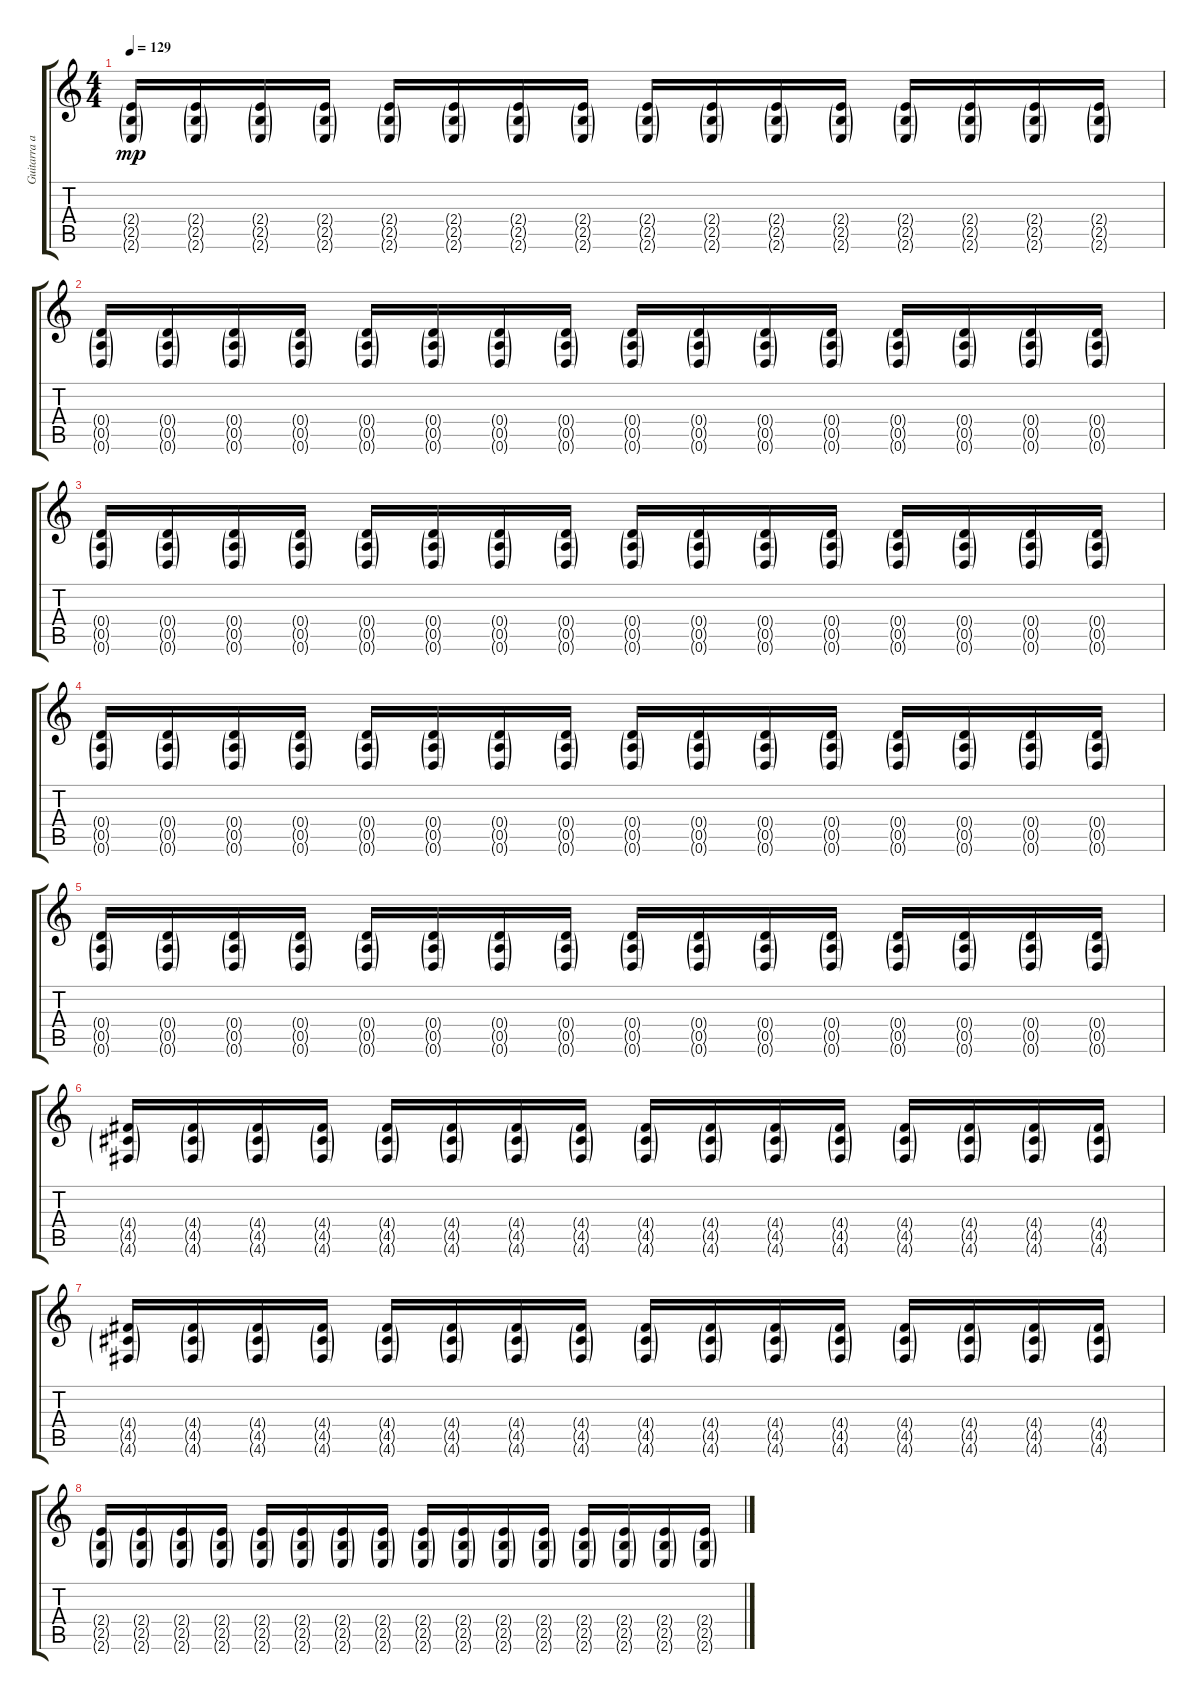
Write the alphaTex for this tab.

\track ("Guitarra acompañamiento" "Guitarra a") {instrument acousticguitarsteel}
\staff {score tabs}
\tuning (E4 B3 G3 D3 A2 D2) {hide}
\ts (4 4)
\tempo 129
\clef g2
\ks c
(2.4{g} 2.5{g} 2.6{g}).16{dy mp} (2.4{g} 2.5{g} 2.6{g}).16 (2.4{g} 2.5{g} 2.6{g}).16 (2.4{g} 2.5{g} 2.6{g}).16 (2.4{g} 2.5{g} 2.6{g}).16 (2.4{g} 2.5{g} 2.6{g}).16 (2.4{g} 2.5{g} 2.6{g}).16 (2.4{g} 2.5{g} 2.6{g}).16 (2.4{g} 2.5{g} 2.6{g}).16 (2.4{g} 2.5{g} 2.6{g}).16 (2.4{g} 2.5{g} 2.6{g}).16 (2.4{g} 2.5{g} 2.6{g}).16 (2.4{g} 2.5{g} 2.6{g}).16 (2.4{g} 2.5{g} 2.6{g}).16 (2.4{g} 2.5{g} 2.6{g}).16 (2.4{g} 2.5{g} 2.6{g}).16 |
(0.4{g} 0.5{g} 0.6{g}).16 (0.4{g} 0.5{g} 0.6{g}).16 (0.4{g} 0.5{g} 0.6{g}).16 (0.4{g} 0.5{g} 0.6{g}).16 (0.4{g} 0.5{g} 0.6{g}).16 (0.4{g} 0.5{g} 0.6{g}).16 (0.4{g} 0.5{g} 0.6{g}).16 (0.4{g} 0.5{g} 0.6{g}).16 (0.4{g} 0.5{g} 0.6{g}).16 (0.4{g} 0.5{g} 0.6{g}).16 (0.4{g} 0.5{g} 0.6{g}).16 (0.4{g} 0.5{g} 0.6{g}).16 (0.4{g} 0.5{g} 0.6{g}).16 (0.4{g} 0.5{g} 0.6{g}).16 (0.4{g} 0.5{g} 0.6{g}).16 (0.4{g} 0.5{g} 0.6{g}).16 |
(0.4{g} 0.5{g} 0.6{g}).16 (0.4{g} 0.5{g} 0.6{g}).16 (0.4{g} 0.5{g} 0.6{g}).16 (0.4{g} 0.5{g} 0.6{g}).16 (0.4{g} 0.5{g} 0.6{g}).16 (0.4{g} 0.5{g} 0.6{g}).16 (0.4{g} 0.5{g} 0.6{g}).16 (0.4{g} 0.5{g} 0.6{g}).16 (0.4{g} 0.5{g} 0.6{g}).16 (0.4{g} 0.5{g} 0.6{g}).16 (0.4{g} 0.5{g} 0.6{g}).16 (0.4{g} 0.5{g} 0.6{g}).16 (0.4{g} 0.5{g} 0.6{g}).16 (0.4{g} 0.5{g} 0.6{g}).16 (0.4{g} 0.5{g} 0.6{g}).16 (0.4{g} 0.5{g} 0.6{g}).16 |
(0.4{g} 0.5{g} 0.6{g}).16 (0.4{g} 0.5{g} 0.6{g}).16 (0.4{g} 0.5{g} 0.6{g}).16 (0.4{g} 0.5{g} 0.6{g}).16 (0.4{g} 0.5{g} 0.6{g}).16 (0.4{g} 0.5{g} 0.6{g}).16 (0.4{g} 0.5{g} 0.6{g}).16 (0.4{g} 0.5{g} 0.6{g}).16 (0.4{g} 0.5{g} 0.6{g}).16 (0.4{g} 0.5{g} 0.6{g}).16 (0.4{g} 0.5{g} 0.6{g}).16 (0.4{g} 0.5{g} 0.6{g}).16 (0.4{g} 0.5{g} 0.6{g}).16 (0.4{g} 0.5{g} 0.6{g}).16 (0.4{g} 0.5{g} 0.6{g}).16 (0.4{g} 0.5{g} 0.6{g}).16 |
(0.4{g} 0.5{g} 0.6{g}).16 (0.4{g} 0.5{g} 0.6{g}).16 (0.4{g} 0.5{g} 0.6{g}).16 (0.4{g} 0.5{g} 0.6{g}).16 (0.4{g} 0.5{g} 0.6{g}).16 (0.4{g} 0.5{g} 0.6{g}).16 (0.4{g} 0.5{g} 0.6{g}).16 (0.4{g} 0.5{g} 0.6{g}).16 (0.4{g} 0.5{g} 0.6{g}).16 (0.4{g} 0.5{g} 0.6{g}).16 (0.4{g} 0.5{g} 0.6{g}).16 (0.4{g} 0.5{g} 0.6{g}).16 (0.4{g} 0.5{g} 0.6{g}).16 (0.4{g} 0.5{g} 0.6{g}).16 (0.4{g} 0.5{g} 0.6{g}).16 (0.4{g} 0.5{g} 0.6{g}).16 |
(4.4{g} 4.5{g} 4.6{g}).16 (4.4{g} 4.5{g} 4.6{g}).16 (4.4{g} 4.5{g} 4.6{g}).16 (4.4{g} 4.5{g} 4.6{g}).16 (4.4{g} 4.5{g} 4.6{g}).16 (4.4{g} 4.5{g} 4.6{g}).16 (4.4{g} 4.5{g} 4.6{g}).16 (4.4{g} 4.5{g} 4.6{g}).16 (4.4{g} 4.5{g} 4.6{g}).16 (4.4{g} 4.5{g} 4.6{g}).16 (4.4{g} 4.5{g} 4.6{g}).16 (4.4{g} 4.5{g} 4.6{g}).16 (4.4{g} 4.5{g} 4.6{g}).16 (4.4{g} 4.5{g} 4.6{g}).16 (4.4{g} 4.5{g} 4.6{g}).16 (4.4{g} 4.5{g} 4.6{g}).16 |
(4.4{g} 4.5{g} 4.6{g}).16 (4.4{g} 4.5{g} 4.6{g}).16 (4.4{g} 4.5{g} 4.6{g}).16 (4.4{g} 4.5{g} 4.6{g}).16 (4.4{g} 4.5{g} 4.6{g}).16 (4.4{g} 4.5{g} 4.6{g}).16 (4.4{g} 4.5{g} 4.6{g}).16 (4.4{g} 4.5{g} 4.6{g}).16 (4.4{g} 4.5{g} 4.6{g}).16 (4.4{g} 4.5{g} 4.6{g}).16 (4.4{g} 4.5{g} 4.6{g}).16 (4.4{g} 4.5{g} 4.6{g}).16 (4.4{g} 4.5{g} 4.6{g}).16 (4.4{g} 4.5{g} 4.6{g}).16 (4.4{g} 4.5{g} 4.6{g}).16 (4.4{g} 4.5{g} 4.6{g}).16 |
(2.4{g} 2.5{g} 2.6{g}).16 (2.4{g} 2.5{g} 2.6{g}).16 (2.4{g} 2.5{g} 2.6{g}).16 (2.4{g} 2.5{g} 2.6{g}).16 (2.4{g} 2.5{g} 2.6{g}).16 (2.4{g} 2.5{g} 2.6{g}).16 (2.4{g} 2.5{g} 2.6{g}).16 (2.4{g} 2.5{g} 2.6{g}).16 (2.4{g} 2.5{g} 2.6{g}).16 (2.4{g} 2.5{g} 2.6{g}).16 (2.4{g} 2.5{g} 2.6{g}).16 (2.4{g} 2.5{g} 2.6{g}).16 (2.4{g} 2.5{g} 2.6{g}).16 (2.4{g} 2.5{g} 2.6{g}).16 (2.4{g} 2.5{g} 2.6{g}).16 (2.4{g} 2.5{g} 2.6{g}).16
